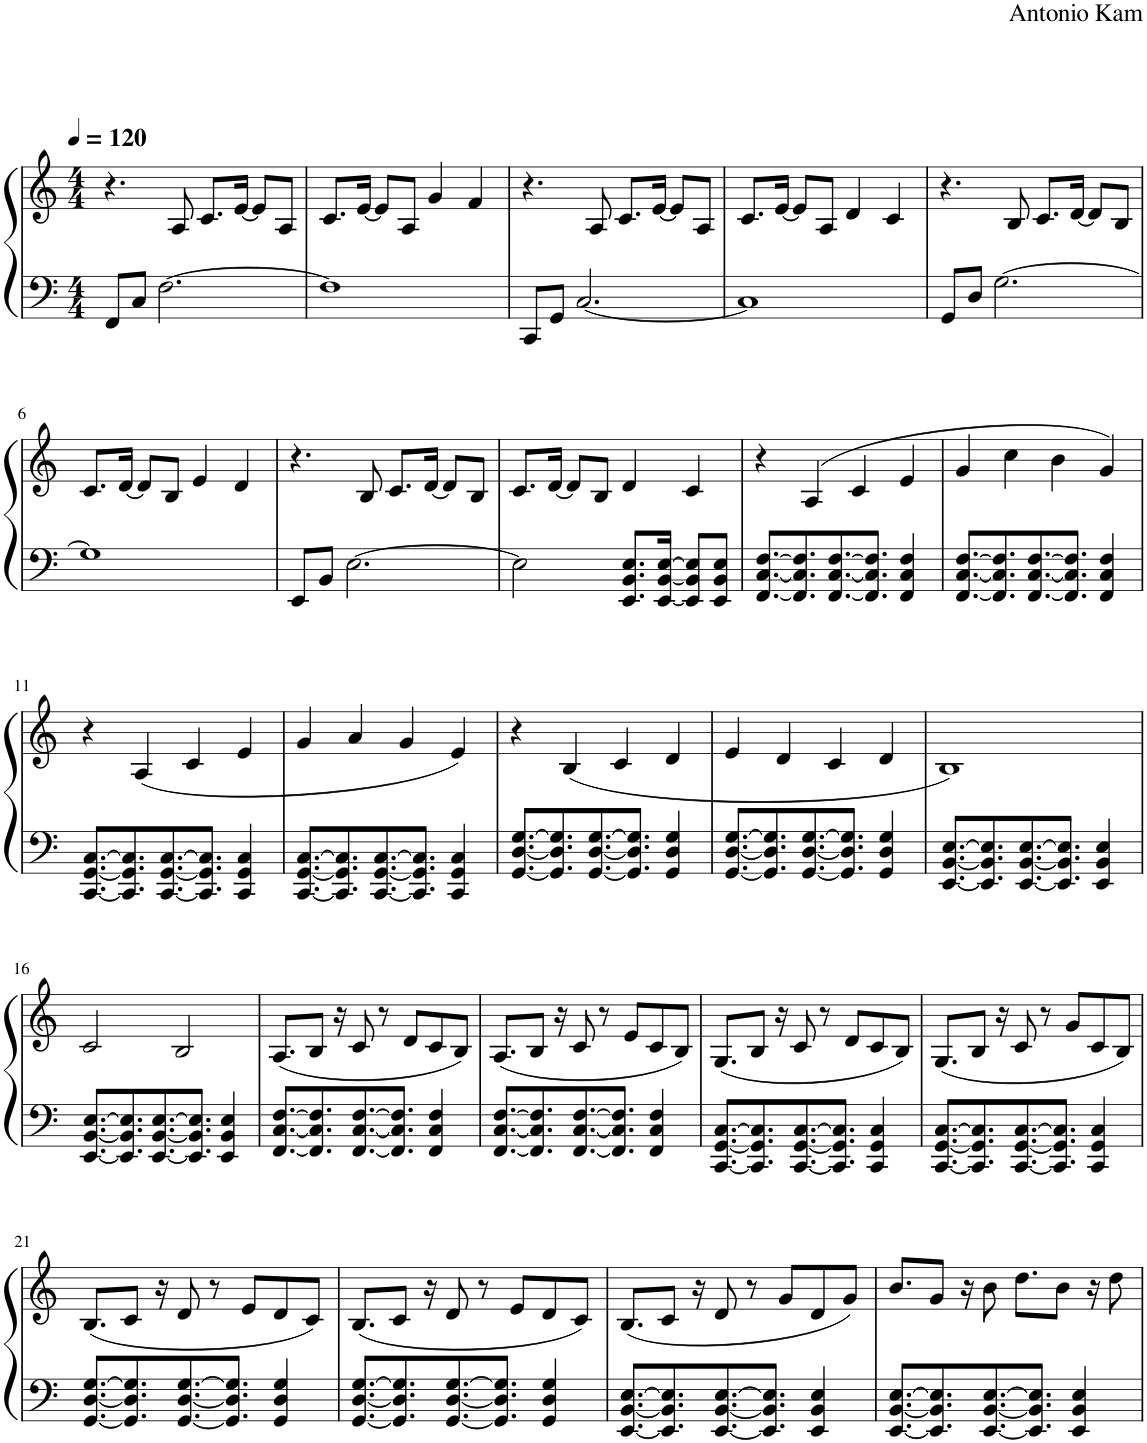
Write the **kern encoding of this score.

**kern	**kern
*part1	*part1
*staff2	*staff1
*I"Piano	*
*I'Pno.	*
*clefF4	*clefG2
*k[]	*k[]
*M4/4	*M4/4
*MM120	*MM120
=1	=1
8FF/L	4.r
8C/J	.
[2.F\	.
.	8A/
.	8.c/L
.	[16e/Jk
.	8e/L]
.	8A/J
=2	=2
1F]	8.c/L
.	[16e/Jk
.	8e/L]
.	8A/J
.	4g/
.	4f/
=3	=3
8CC/L	4.r
8GG/J	.
[2.C/	.
.	8A/
.	8.c/L
.	[16e/Jk
.	8e/L]
.	8A/J
=4	=4
1C]	8.c/L
.	[16e/Jk
.	8e/L]
.	8A/J
.	4d/
.	4c/
=5	=5
8GG/L	4.r
8D/J	.
[2.G\	.
.	8B/
.	8.c/L
.	[16d/Jk
.	8d/L]
.	8B/J
!!LO:LB:g=z
=6	=6
1G]	8.c/L
.	[16d/Jk
.	8d/L]
.	8B/J
.	4e/
.	4d/
=7	=7
8EE/L	4.r
8BB/J	.
[2.E\	.
.	8B/
.	8.c/L
.	[16d/Jk
.	8d/L]
.	8B/J
=8	=8
2E\]	8.c/L
.	[16d/Jk
.	8d/L]
.	8B/J
8.EE/ 8.BB/ 8.E/L	4d/
[16EE/ [16BB/ [16E/Jk	.
8EE/] 8BB/] 8E/]L	4c/
8EE/ 8BB/ 8E/J	.
=9	=9
[8.FF/ [8.C/ [8.F/L	4r
8.FF/] 8.C/] 8.F/]	.
.	(4A/
[8.FF/ [8.C/ [8.F/	.
.	4c/
8.FF/] 8.C/] 8.F/]J	.
4FF/ 4C/ 4F/	4e/
=10	=10
[8.FF/ [8.C/ [8.F/L	4g/
8.FF/] 8.C/] 8.F/]	.
.	4cc\
[8.FF/ [8.C/ [8.F/	.
.	4b\
8.FF/] 8.C/] 8.F/]J	.
4FF/ 4C/ 4F/	4g/)
!!LO:LB:g=z
=11	=11
[8.CC/ [8.GG/ [8.C/L	4r
8.CC/] 8.GG/] 8.C/]	.
.	(4A/
[8.CC/ [8.GG/ [8.C/	.
.	4c/
8.CC/] 8.GG/] 8.C/]J	.
4CC/ 4GG/ 4C/	4e/
=12	=12
[8.CC/ [8.GG/ [8.C/L	4g/
8.CC/] 8.GG/] 8.C/]	.
.	4a/
[8.CC/ [8.GG/ [8.C/	.
.	4g/
8.CC/] 8.GG/] 8.C/]J	.
4CC/ 4GG/ 4C/	4e/)
=13	=13
[8.GG/ [8.D/ [8.G/L	4r
8.GG/] 8.D/] 8.G/]	.
.	(4B/
[8.GG/ [8.D/ [8.G/	.
.	4c/
8.GG/] 8.D/] 8.G/]J	.
4GG/ 4D/ 4G/	4d/
=14	=14
[8.GG/ [8.D/ [8.G/L	4e/
8.GG/] 8.D/] 8.G/]	.
.	4d/
[8.GG/ [8.D/ [8.G/	.
.	4c/
8.GG/] 8.D/] 8.G/]J	.
4GG/ 4D/ 4G/	4d/
=15	=15
[8.EE/ [8.BB/ [8.E/L	1B)
8.EE/] 8.BB/] 8.E/]	.
[8.EE/ [8.BB/ [8.E/	.
8.EE/] 8.BB/] 8.E/]J	.
4EE/ 4BB/ 4E/	.
!!LO:LB:g=z
=16	=16
[8.EE/ [8.BB/ [8.E/L	2c/
8.EE/] 8.BB/] 8.E/]	.
[8.EE/ [8.BB/ [8.E/	.
.	2B/
8.EE/] 8.BB/] 8.E/]J	.
4EE/ 4BB/ 4E/	.
=17	=17
[8.FF/ [8.C/ [8.F/L	(8.A/L
8.FF/] 8.C/] 8.F/]	8B/J
.	16r
[8.FF/ [8.C/ [8.F/	8c/
.	8r
8.FF/] 8.C/] 8.F/]J	.
.	8d/L
4FF/ 4C/ 4F/	8c/
.	8B/J)
=18	=18
[8.FF/ [8.C/ [8.F/L	(8.A/L
8.FF/] 8.C/] 8.F/]	8B/J
.	16r
[8.FF/ [8.C/ [8.F/	8c/
.	8r
8.FF/] 8.C/] 8.F/]J	.
.	8e/L
4FF/ 4C/ 4F/	8c/
.	8B/J)
=19	=19
[8.CC/ [8.GG/ [8.C/L	(8.G/L
8.CC/] 8.GG/] 8.C/]	8B/J
.	16r
[8.CC/ [8.GG/ [8.C/	8c/
.	8r
8.CC/] 8.GG/] 8.C/]J	.
.	8d/L
4CC/ 4GG/ 4C/	8c/
.	8B/J)
=20	=20
[8.CC/ [8.GG/ [8.C/L	(8.G/L
8.CC/] 8.GG/] 8.C/]	8B/J
.	16r
[8.CC/ [8.GG/ [8.C/	8c/
.	8r
8.CC/] 8.GG/] 8.C/]J	.
.	8g/L
4CC/ 4GG/ 4C/	8c/
.	8B/J)
!!LO:LB:g=z
=21	=21
[8.GG/ [8.D/ [8.G/L	(8.B/L
8.GG/] 8.D/] 8.G/]	8c/J
.	16r
[8.GG/ [8.D/ [8.G/	8d/
.	8r
8.GG/] 8.D/] 8.G/]J	.
.	8e/L
4GG/ 4D/ 4G/	8d/
.	8c/J)
=22	=22
[8.GG/ [8.D/ [8.G/L	(8.B/L
8.GG/] 8.D/] 8.G/]	8c/J
.	16r
[8.GG/ [8.D/ [8.G/	8d/
.	8r
8.GG/] 8.D/] 8.G/]J	.
.	8e/L
4GG/ 4D/ 4G/	8d/
.	8c/J)
=23	=23
[8.EE/ [8.BB/ [8.E/L	(8.B/L
8.EE/] 8.BB/] 8.E/]	8c/J
.	16r
[8.EE/ [8.BB/ [8.E/	8d/
.	8r
8.EE/] 8.BB/] 8.E/]J	.
.	8g/L
4EE/ 4BB/ 4E/	8d/
.	8g/J)
=24	=24
[8.EE/ [8.BB/ [8.E/L	8.b/L
8.EE/] 8.BB/] 8.E/]	8g/J
.	16r
[8.EE/ [8.BB/ [8.E/	8b\
.	8.dd\L
8.EE/] 8.BB/] 8.E/]J	.
.	8b\J
4EE/ 4BB/ 4E/	.
.	16r
.	8dd\
=	=
*-	*-
